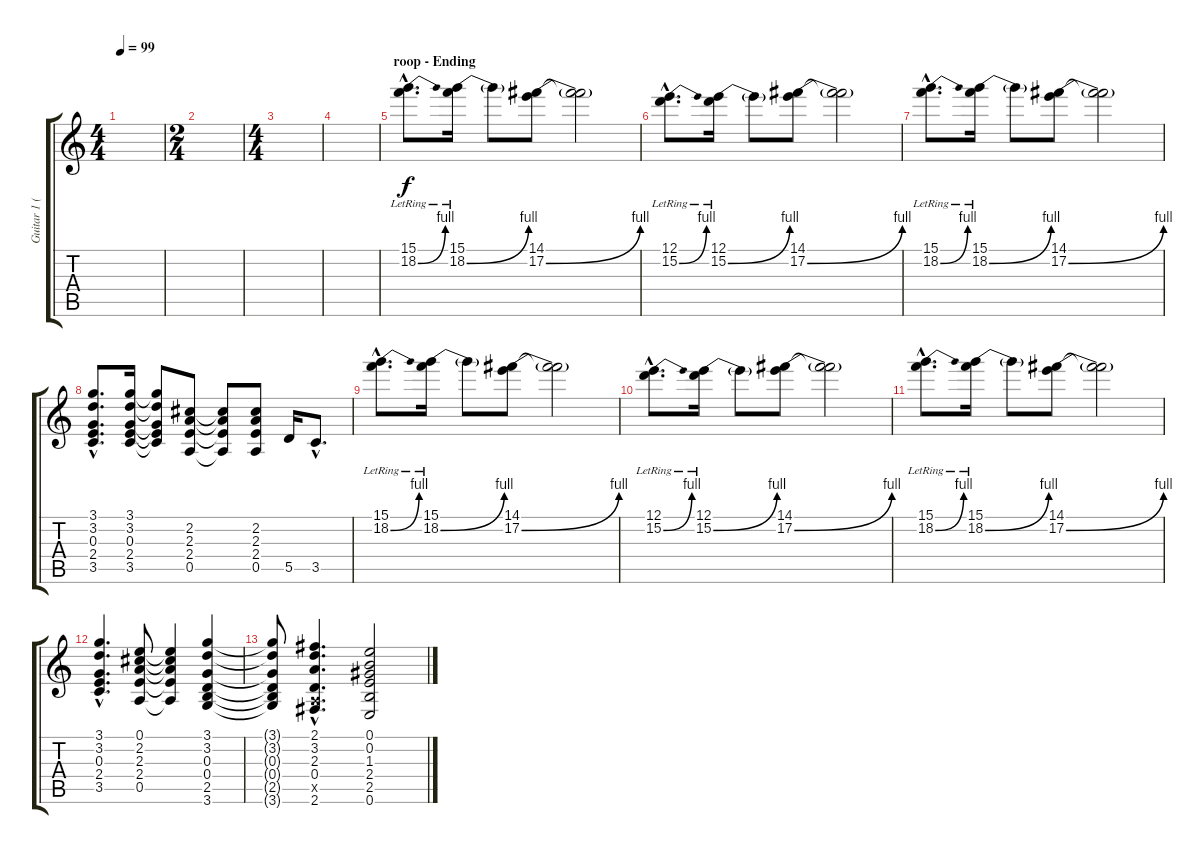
\track ("Guitar 1 (Distotion)" "Guitar 1 (") {instrument distortionguitar}
\staff {score tabs}
\tuning (E4 B3 G3 D3 A2 E2) {hide}
\ts (4 4)
\tempo 99
\clef g2
\ks c
|
\ts (2 4)
|
\ts (4 4)
|
|
\section ("" "roop - Ending")
(15.1{hac lr} 18.2{be (bend 0 0 60 4) hac}).8{d} (15.1{lr} 18.2{be (bend 0 0 60 4)}).16 18.2{t}.8 (14.1 17.2{be (bend 0 0 60 4)}).8 (14.1{t} 17.2{t}).2 |
(12.1{hac lr} 15.2{be (bend 0 0 60 4) hac}).8{d} (12.1{lr} 15.2{be (bend 0 0 60 4)}).16 15.2{t}.8 (14.1 17.2{be (bend 0 0 60 4)}).8 (14.1{t} 17.2{t}).2 |
(15.1{hac lr} 18.2{be (bend 0 0 60 4) hac}).8{d} (15.1{lr} 18.2{be (bend 0 0 60 4)}).16 18.2{t}.8 (14.1 17.2{be (bend 0 0 60 4)}).8 (14.1{t} 17.2{t}).2 |
(3.1{hac} 3.2{hac} 0.3{hac} 2.4{hac} 3.5{hac}).8{d} (3.1 3.2 0.3 2.4 3.5).16 (3.1{t} 3.2{t} 0.3{t} 2.4{t} 3.5{t}).8 (2.2 2.3 2.4 0.5).8 (2.2{t} 2.3{t} 2.4{t} 0.5{t}).8 (2.2 2.3 2.4 0.5).8 5.5.16 3.5{hac}.8{d} |
(15.1{hac lr} 18.2{be (bend 0 0 60 4) hac}).8{d} (15.1{lr} 18.2{be (bend 0 0 60 4)}).16 18.2{t}.8 (14.1 17.2{be (bend 0 0 60 4)}).8 (14.1{t} 17.2{t}).2 |
(12.1{hac lr} 15.2{be (bend 0 0 60 4) hac}).8{d} (12.1{lr} 15.2{be (bend 0 0 60 4)}).16 15.2{t}.8 (14.1 17.2{be (bend 0 0 60 4)}).8 (14.1{t} 17.2{t}).2 |
(15.1{hac lr} 18.2{be (bend 0 0 60 4) hac}).8{d} (15.1{lr} 18.2{be (bend 0 0 60 4)}).16 18.2{t}.8 (14.1 17.2{be (bend 0 0 60 4)}).8 (14.1{t} 17.2{t}).2 |
(3.1{hac} 3.2{hac} 0.3{hac} 2.4{hac} 3.5{hac}).4{d} (0.1 2.2 2.3 2.4 0.5).8 (0.1{t} 2.2{t} 2.3{t} 2.4{t} 0.5{t}).4 (3.1 3.2 0.3 0.4 2.5 3.6).4 |
(3.1{t} 3.2{t} 0.3{t} 0.4{t} 2.5{t} 3.6{t}).8 (2.1{hac} 3.2{hac} 2.3{hac} 0.4{hac} 0.5{hac x} 2.6{hac}).4{d} (0.1 0.2 1.3 2.4 2.5 0.6).2
